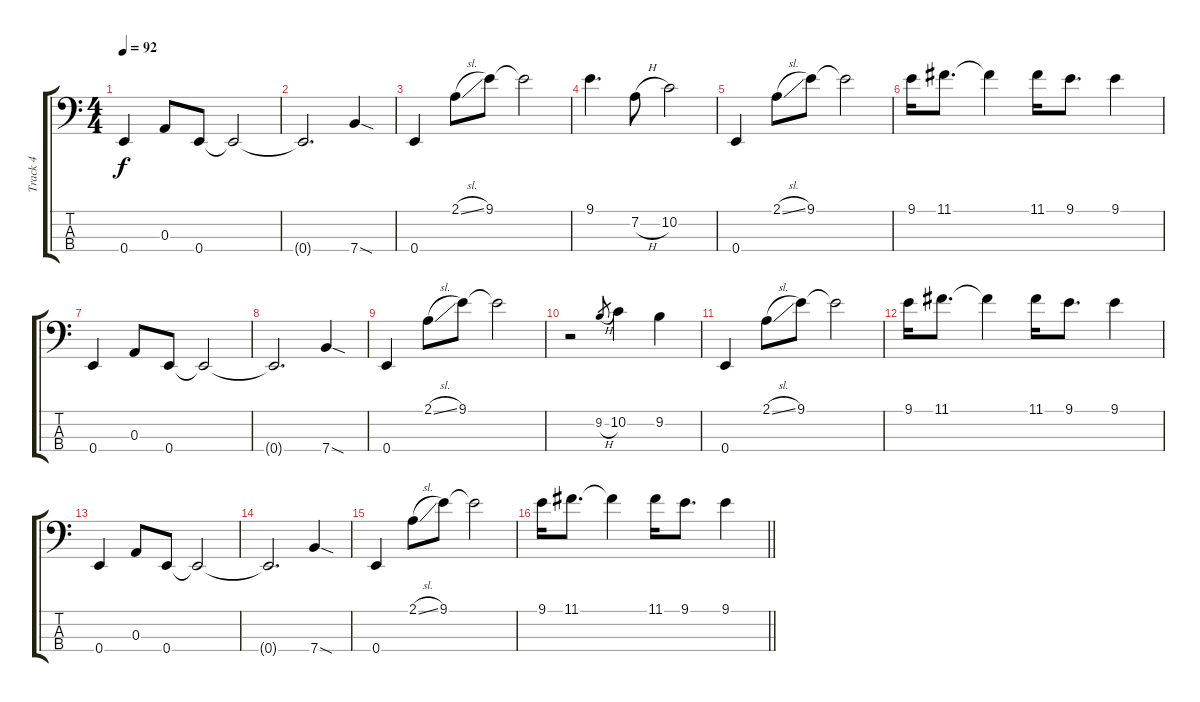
\track ("Track 4" "Track 4") {instrument electricbassfinger}
\staff {score tabs}
\tuning (G2 D2 A1 E1) {hide}
\ts (4 4)
\tempo 92
\clef f4
\ks c
0.4.4{dy f} 0.3.8 0.4.8 0.4{t}.2 |
0.4{t}.2{d} 7.4{sod}.4 |
0.4.4 2.1{sl}.8 9.1.8 9.1{t}.2 |
9.1.4{d} 7.2{h}.8 10.2.2 |
0.4.4 2.1{sl}.8 9.1.8 9.1{t}.2 |
9.1.16 11.1.8{d} 11.1{t}.4 11.1.16 9.1.8{d} 9.1.4 |
0.4.4 0.3.8 0.4.8 0.4{t}.2 |
0.4{t}.2{d} 7.4{sod}.4 |
0.4.4 2.1{sl}.8 9.1.8 9.1{t}.2 |
r.2 9.2{h}.8{gr} 10.2.4 9.2.4 |
0.4.4 2.1{sl}.8 9.1.8 9.1{t}.2 |
9.1.16 11.1.8{d} 11.1{t}.4 11.1.16 9.1.8{d} 9.1.4 |
0.4.4 0.3.8 0.4.8 0.4{t}.2 |
0.4{t}.2{d} 7.4{sod}.4 |
0.4.4 2.1{sl}.8 9.1.8 9.1{t}.2 |
\barLineRight lightlight
9.1.16 11.1.8{d} 11.1{t}.4 11.1.16 9.1.8{d} 9.1.4
